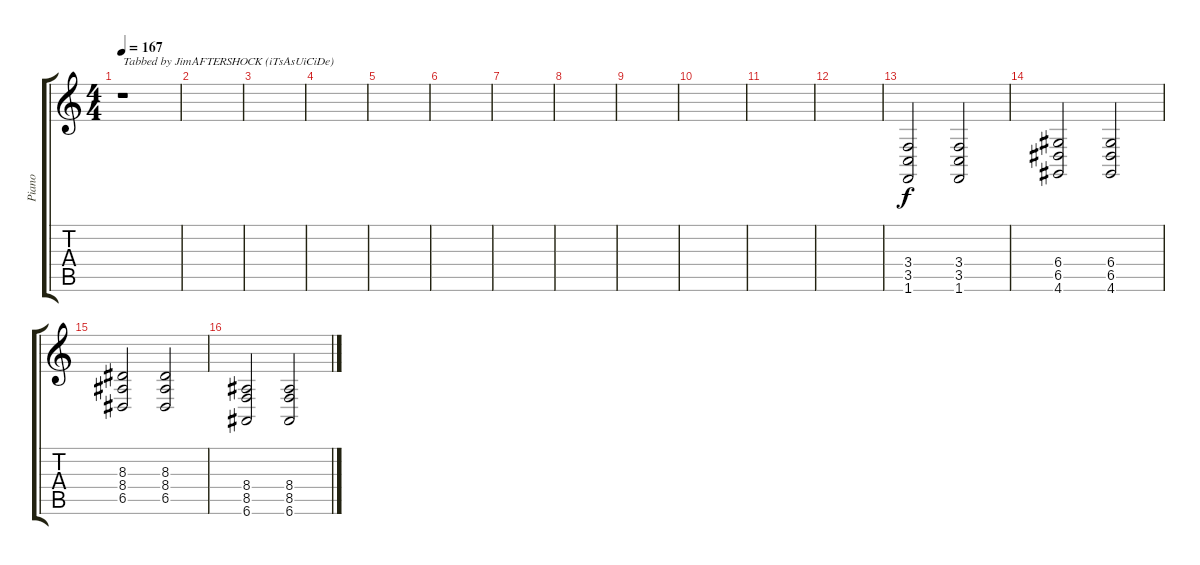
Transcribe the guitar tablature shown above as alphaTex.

\track ("Piano" "Piano") {instrument electricgrandpiano}
\staff {score tabs}
\tuning (E4 B3 G3 D3 A2 E2) {hide}
\ts (4 4)
\tempo 167
\clef g2
\ks c
r.1{txt "Tabbed by JimAFTERSHOCK (iTsAsUiCiDe)" dy f instrument electricgrandpiano} |
|
|
|
|
|
|
|
|
|
|
|
(3.4 3.5 1.6).2 (3.4 3.5 1.6).2 |
(6.4 6.5 4.6).2 (6.4 6.5 4.6).2 |
(8.3 8.4 6.5).2 (8.3 8.4 6.5).2 |
(8.4 8.5 6.6).2 (8.4 8.5 6.6).2
